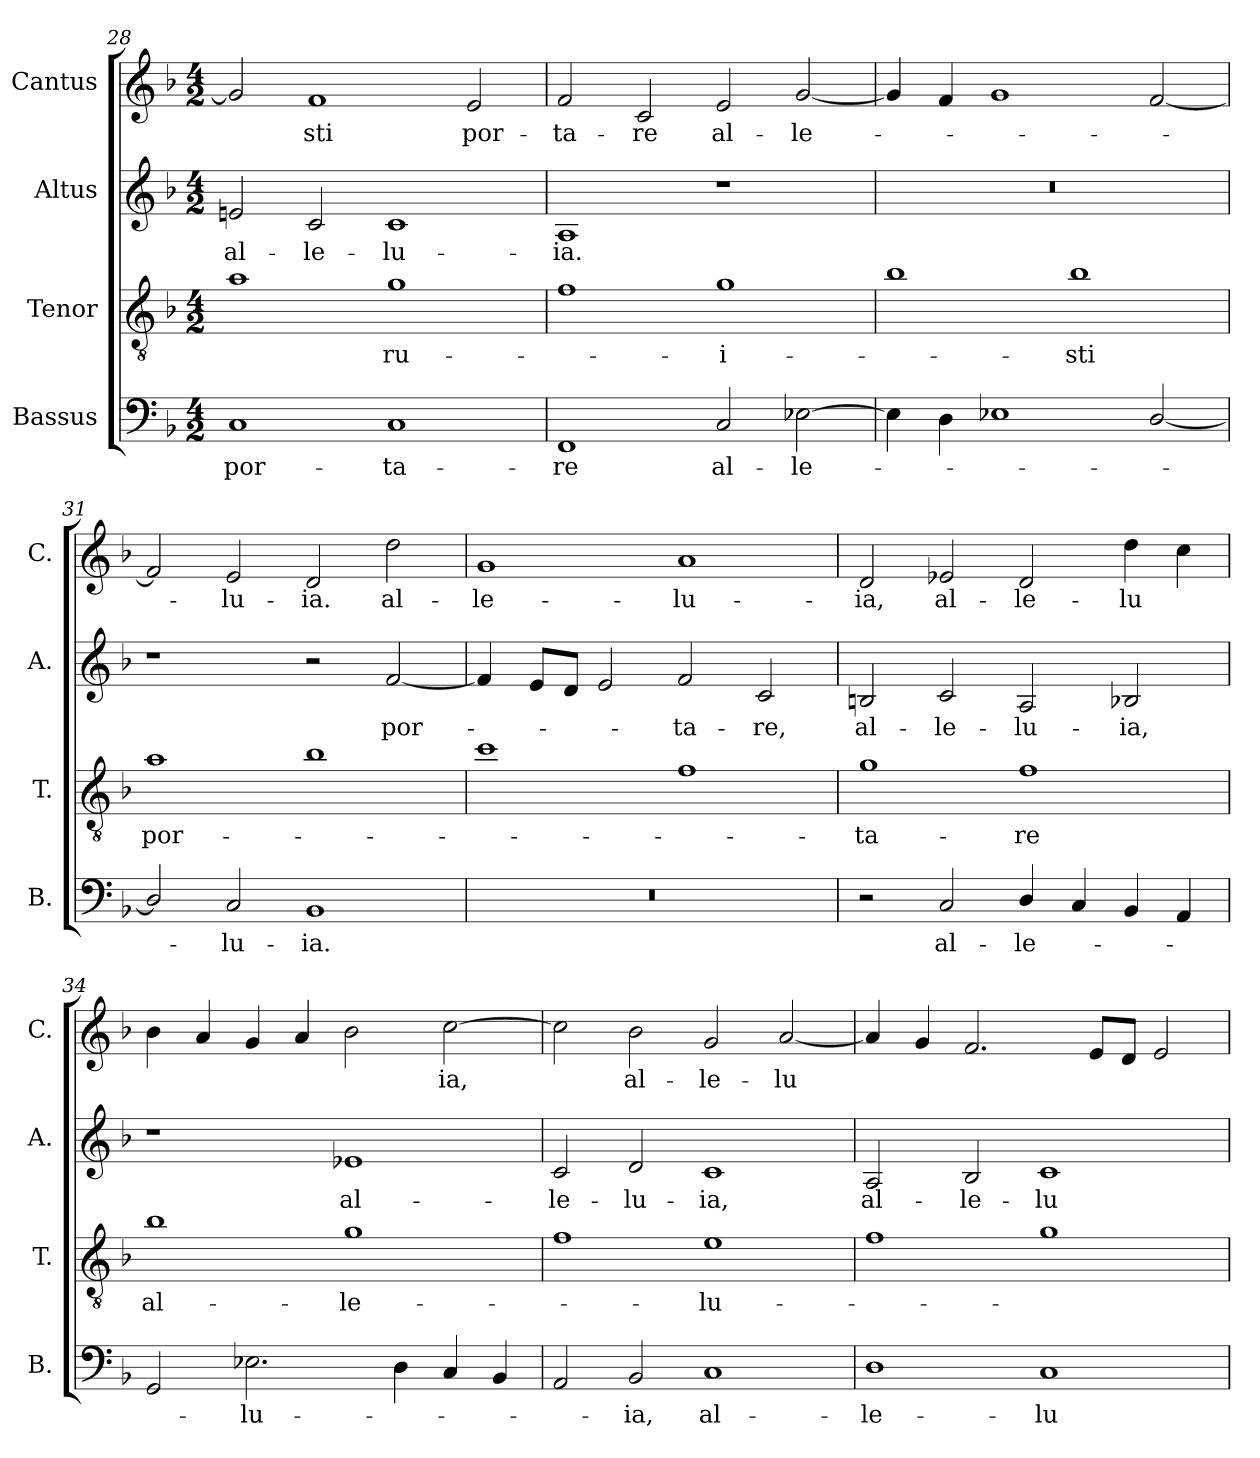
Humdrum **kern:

**kern	**text	**kern	**text	**kern	**text	**kern	**text
*part4	*part4	*part3	*part3	*part2	*part2	*part1	*part1
*staff4	*staff4	*staff3	*staff3	*staff2	*staff2	*staff1	*staff1
*I"Bassus	*	*I"Tenor	*	*I"Altus	*	*I"Cantus	*
*I'B.	*	*I'T.	*	*I'A.	*	*I'C.	*
*clefF4	*	*clefGv2	*	*clefG2	*	*clefG2	*
*	*	*ITrd7c12	*	*	*	*	*
*k[b-]	*	*k[b-]	*	*k[b-]	*	*k[b-]	*
*F:	*	*F:	*	*F:	*	*F:	*
*M4/2	*	*M4/2	*	*M4/2	*	*M4/2	*
=28	=28	=28	=28	=28	=28	=28	=28
!	!LO:LY:b	!	!	!	!	!	!
!	!	!	!	!	!LO:LY:b	!	!
1C	por-	1A	.	2en/	al-	2g/]	.
!	!	!	!	!	!LO:LY:b	!	!
!	!	!	!	!	!	!	!LO:LY:b
.	.	.	.	2c/	-le-	1f	-sti
!	!LO:LY:b	!	!	!	!	!	!
!	!	!	!LO:LY:b	!	!	!	!
!	!	!	!	!	!LO:LY:b	!	!
1C	-ta-	1G	-ru-	1c	-lu-	.	.
!	!	!	!	!	!	!	!LO:LY:b
.	.	.	.	.	.	2e/	por-
=29	=29	=29	=29	=29	=29	=29	=29
!	!LO:LY:b	!	!	!	!	!	!
!	!	!	!	!	!LO:LY:b	!	!
!	!	!	!	!	!	!	!LO:LY:b
1FF	-re	1F	.	1A	-ia.	2f/	-ta-
!	!	!	!	!	!	!	!LO:LY:b
.	.	.	.	.	.	2c/	-re
!	!LO:LY:b	!	!	!	!	!	!
!	!	!	!LO:LY:b	!	!	!	!
!	!	!	!	!	!	!	!LO:LY:b
2C/	al-	1G	-i-	1rdd	.	2e/	al-
!	!LO:LY:b	!	!	!	!	!	!
!	!	!	!	!	!	!	!LO:LY:b
[>2E-X\	-le-	.	.	.	.	[<2g/	-le-
=30	=30	=30	=30	=30	=30	=30	=30
4E-\]	.	1B-	.	0rdd	.	4g/]	.
4D\	.	.	.	.	.	4f/	.
1E->	.	.	.	.	.	1g	.
!	!	!	!LO:LY:b	!	!	!	!
.	.	1B-	-sti	.	.	.	.
[<2D/	.	.	.	.	.	[<2f/	.
!!LO:LB:g=z
=31	=31	=31	=31	=31	=31	=31	=31
!	!	!	!LO:LY:b	!	!	!	!
2D/]	.	1A	por-	1rdd	.	2f/]	.
!	!LO:LY:b	!	!	!	!	!	!
!	!	!	!	!	!	!	!LO:LY:b
2C/	-lu-	.	.	.	.	2e/	-lu-
!	!LO:LY:b	!	!	!	!	!	!
!	!	!	!	!	!	!	!LO:LY:b
1BB-	-ia.	1B-	.	2r	.	2d/	-ia.
!	!	!	!	!	!LO:LY:b	!	!
!	!	!	!	!	!	!	!LO:LY:b
.	.	.	.	[<2f/	por-	2dd\	al-
=32	=32	=32	=32	=32	=32	=32	=32
!	!	!	!	!	!	!	!LO:LY:b
0rF	.	1c	.	4f/]	.	1g	-le-
.	.	.	.	8e/L	.	.	.
.	.	.	.	8d/J	.	.	.
.	.	.	.	2e/	.	.	.
!	!	!	!	!	!LO:LY:b	!	!
!	!	!	!	!	!	!	!LO:LY:b
.	.	1F	.	2f/	-ta-	1a	-lu-
!	!	!	!	!	!LO:LY:b	!	!
.	.	.	.	2c/	-re,	.	.
=33	=33	=33	=33	=33	=33	=33	=33
!	!	!	!LO:LY:b	!	!	!	!
!	!	!	!	!	!LO:LY:b	!	!
!	!	!	!	!	!	!	!LO:LY:b
2r	.	1G	-ta-	2Bn/	al-	2d/	-ia,
!	!LO:LY:b	!	!	!	!	!	!
!	!	!	!	!	!LO:LY:b	!	!
!	!	!	!	!	!	!	!LO:LY:b
2C/	al-	.	.	2c/	-le-	2e-X/	al-
!	!LO:LY:b	!	!	!	!	!	!
!	!	!	!LO:LY:b	!	!	!	!
!	!	!	!	!	!LO:LY:b	!	!
!	!	!	!	!	!	!	!LO:LY:b
4D/	-le-	1F	-re	2A/	-lu-	2d/	-le-
4C/	.	.	.	.	.	.	.
!	!	!	!	!	!LO:LY:b	!	!
!	!	!	!	!	!	!	!LO:LY:b
4BB-/	.	.	.	2B->/	-ia,	4dd\	-lu
4AA/	.	.	.	.	.	4cc\	.
=34	=34	=34	=34	=34	=34	=34	=34
!	!	!	!LO:LY:b	!	!	!	!
2GG/	.	1B-	al-	1rdd	.	4b-\	.
.	.	.	.	.	.	4a/	.
!	!LO:LY:b	!	!	!	!	!	!
2.E->\	-lu-	.	.	.	.	4g/	.
.	.	.	.	.	.	4a/	.
!	!	!	!LO:LY:b	!	!	!	!
!	!	!	!	!	!LO:LY:b	!	!
.	.	1G	-le-	1e-X	al-	2b-\	.
4D\	.	.	.	.	.	.	.
!	!	!	!	!	!	!	!LO:LY:b
4C/	.	.	.	.	.	[>2cc\	ia,
4BB-/	.	.	.	.	.	.	.
!!LO:LB:g=z
=35	=35	=35	=35	=35	=35	=35	=35
!	!	!	!	!	!LO:LY:b	!	!
2AA/	.	1F	.	2c/	-le-	2cc\]	.
!	!LO:LY:b	!	!	!	!	!	!
!	!	!	!	!	!LO:LY:b	!	!
!	!	!	!	!	!	!	!LO:LY:b
2BB-/	-ia,	.	.	2d/	-lu-	2b-\	al-
!	!LO:LY:b	!	!	!	!	!	!
!	!	!	!LO:LY:b	!	!	!	!
!	!	!	!	!	!LO:LY:b	!	!
!	!	!	!	!	!	!	!LO:LY:b
1C	al-	1E	-lu-	1c	-ia,	2g/	-le-
!	!	!	!	!	!	!	!LO:LY:b
.	.	.	.	.	.	[<2a/	-lu
=36	=36	=36	=36	=36	=36	=36	=36
!	!LO:LY:b	!	!	!	!	!	!
!	!	!	!	!	!LO:LY:b	!	!
1D	-le-	1F	.	2A/	al-	4a/]	.
.	.	.	.	.	.	4g/	.
!	!	!	!	!	!LO:LY:b	!	!
.	.	.	.	2B-/	-le-	2.f/	.
!	!LO:LY:b	!	!	!	!	!	!
!	!	!	!	!	!LO:LY:b	!	!
1C	-lu-	1G	.	1c	-lu-	.	.
.	.	.	.	.	.	8e/L	.
.	.	.	.	.	.	8d/J	.
.	.	.	.	.	.	2e/	.
=	=	=	=	=	=	=	=
*-	*-	*-	*-	*-	*-	*-	*-
